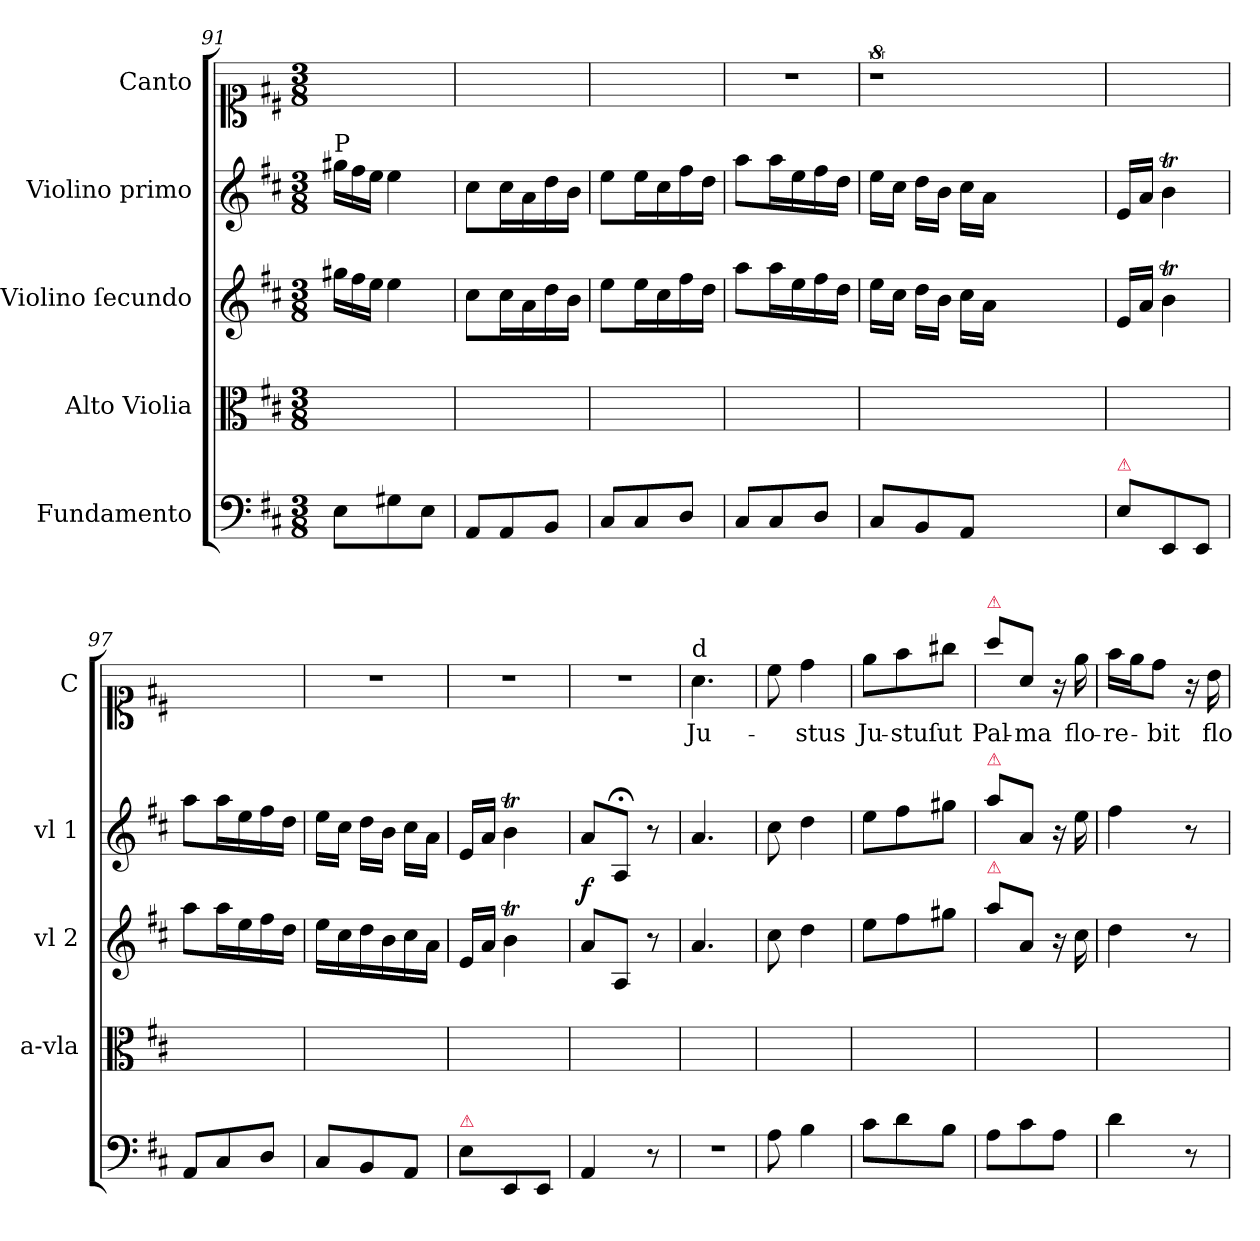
**kern	**dynam	**kern	**kern	**dynam	**kern	**dynam	**kern	**text
*part5	*part5	*part4	*part3	*part3	*part2	*part2	*part1	*part1
*staff5	*staff5	*staff4	*staff3	*staff3	*staff2	*staff2	*staff1	*staff1
*I"Fundamento	*	*I"Alto Violia	*I"Violino ſecundo	*	*I"Violino primo	*	*I"Canto	*
*	*	*I'a-vla	*I'vl 2	*	*I'vl 1	*	*I'C	*
*clefF4	*	*clefC3	*clefG2	*	*clefG2	*	*clefC1	*
*k[f#c#]	*	*k[f#c#]	*k[f#c#]	*	*k[f#c#]	*	*k[f#c#]	*
*M3/8	*	*M3/8	*M3/8	*	*M3/8	*	*M3/8	*
*	*	*	*Xtuplet	*	*Xtuplet	*	*	*
=91	=91	=91	=91	=91	=91	=91	=91	=91
!	!	!	!	!	!LO:TX:a:t=P	!	!	!
8E\L	.	4.ryy	24gg#X\LL	.	24gg#X\LL	.	4.ryy	.
.	.	.	24ff#\	.	24ff#\	.	.	.
.	.	.	24ee\JJ	.	24ee\JJ	.	.	.
8G#X\	.	.	4ee\	.	4ee\	.	.	.
8E\J	.	.	.	.	.	.	.	.
=92	=92	=92	=92	=92	=92	=92	=92	=92
!	!	!	!	!LO:DY:a	!	!LO:DY:a	!	!
8AA/L	.	4.ryy	8cc#\L	for	8cc#\L	for	4.ryy	.
8AA/	.	.	16cc#\L	.	16cc#\L	.	.	.
.	.	.	16a\	.	16a\	.	.	.
8BB/J	.	.	16dd\	.	16dd\	.	.	.
.	.	.	16b\JJ	.	16b\JJ	.	.	.
=93	=93	=93	=93	=93	=93	=93	=93	=93
8C#/L	.	4.ryy	8ee\L	.	8ee\L	.	4.ryy	.
8C#/	.	.	16ee\L	.	16ee\L	.	.	.
.	.	.	16cc#\	.	16cc#\	.	.	.
8D/J	.	.	16ff#\	.	16ff#\	.	.	.
.	.	.	16dd\JJ	.	16dd\JJ	.	.	.
=94	=94	=94	=94	=94	=94	=94	=94	=94
8C#/L	.	4.ryy	8aa\L	.	8aa\L	.	4.r	.
8C#/	.	.	16aa\L	.	16aa\L	.	.	.
.	.	.	16ee\	.	16ee\	.	.	.
8D/J	.	.	16ff#\	.	16ff#\	.	.	.
.	.	.	16dd\JJ	.	16dd\JJ	.	.	.
=95	=95	=95	=95	=95	=95	=95	=95	=95
8C#/L	.	4.ryy	16ee\LL	.	16ee\LL	.	8%9r	.
.	.	.	16cc#\JJ	.	16cc#\JJ	.	.	.
8BB/	.	.	16dd\LL	.	16dd\LL	.	.	.
.	.	.	16b\JJ	.	16b\JJ	.	.	.
8AA/J	.	.	16cc#\LL	.	16cc#\LL	.	.	.
.	.	.	16a\JJ	.	16a\JJ	.	.	.
2.ryy	.	2.ryy	2.ryy	.	2.ryy	.	.	.
=96	=96	=96	=96	=96	=96	=96	=96	=96
!LO:TX:a:color=crimson:t=⚠	!	!	!	!	!	!	!	!
8E/L	.	4.ryy	16e/LL	.	16e/LL	.	4.ryy	.
.	.	.	16a/JJ	.	16a/JJ	.	.	.
8EE/	.	.	4bT\	.	4bT\	.	.	.
8EE/J	.	.	.	.	.	.	.	.
=97	=97	=97	=97	=97	=97	=97	=97	=97
!	!	!	!	!	!	!LO:DY:a	!	!
8AA/L	.	4.ryy	8aa\L	.	8aa\L	p&colon;	4.ryy	.
8C#/	.	.	16aa\L	.	16aa\L	.	.	.
.	.	.	16ee\	.	16ee\	.	.	.
8D/J	.	.	16ff#\	.	16ff#\	.	.	.
.	.	.	16dd\JJ	.	16dd\JJ	.	.	.
=98	=98	=98	=98	=98	=98	=98	=98	=98
8C#/L	.	4.ryy	16ee\LL	.	16ee\LL	.	4.r	.
.	.	.	16cc#\	.	16cc#\JJ	.	.	.
8BB/	.	.	16dd\	.	16dd\LL	.	.	.
.	.	.	16b\	.	16b\JJ	.	.	.
8AA/J	.	.	16cc#\	.	16cc#\LL	.	.	.
.	.	.	16a\JJ	.	16a\JJ	.	.	.
=99	=99	=99	=99	=99	=99	=99	=99	=99
!LO:TX:a:color=crimson:t=⚠	!	!	!	!	!	!	!	!
8E\L	.	4.ryy	16e/LL	.	16e/LL	.	4.r	.
.	.	.	16a/JJ	.	16a/JJ	.	.	.
8EE/	.	.	4bT\	.	4bT\	.	.	.
8EE/J	.	.	.	.	.	.	.	.
=100	=100	=100	=100	=100	=100	=100	=100	=100
!	!	!	!	!LO:DY:a	!	!	!	!
4AA/	.	4.ryy	8a/L	f	8a/L	.	4.r	.
.	.	.	8A/J	.	8A;</J	.	.	.
8r	.	.	8r	.	8r	.	.	.
=101	=101	=101	=101	=101	=101	=101	=101	=101
!	!	!	!	!	!	!	!LO:TX:a:t=d	!
!	!	!	!	!LO:DY:a	!	!LO:DY:a	!	!
4.r	.	4.ryy	4.a/	p&colon;	4.a/	p&colon;	4.a\	Ju-
=102	=102	=102	=102	=102	=102	=102	=102	=102
!	!LO:DY:a	!	!	!	!	!	!	!
8A\	p&colon;	4.ryy	8cc#\	.	8cc#\	.	8cc#\	.
4B\	.	.	4dd\	.	4dd\	.	4dd\	-stus
=103	=103	=103	=103	=103	=103	=103	=103	=103
8c#\L	.	4.ryy	8ee\L	.	8ee\L	.	8ee\L	Ju-
8d\	.	.	8ff#\	.	8ff#\	.	8ff#\	-stuſ
8B\J	.	.	8gg#X\J	.	8gg#X\J	.	8gg#X\J	ut
=104	=104	=104	=104	=104	=104	=104	=104	=104
!	!	!	!	!	!	!	!LO:TX:a:color=crimson:t=⚠	!
!	!	!	!	!	!LO:TX:a:color=crimson:t=⚠	!	!	!
!	!	!	!LO:TX:a:color=crimson:t=⚠	!	!	!	!	!
8A\L	.	4.ryy	8aa\L	.	8aa\L	.	8aa\L	Pal-
8c#\	.	.	8a/J	.	8a/J	.	8a/J	-ma
8A\J	.	.	16r	.	16r	.	16r	.
.	.	.	16cc#\	.	16ee\	.	16ee\	flo-
=105	=105	=105	=105	=105	=105	=105	=105	=105
4d\	.	4.ryy	4dd\	.	4ff#\	.	16ff#\LL	-re-
.	.	.	.	.	.	.	16ee\J	.
.	.	.	.	.	.	.	8dd\J	-bit
8r	.	.	8r	.	8r	.	16r	.
!	!	!	!	!	!	!	!	!LO:LY:i
.	.	.	.	.	.	.	16b\	flo-
=	=	=	=	=	=	=	=	=
*-	*-	*-	*-	*-	*-	*-	*-	*-
